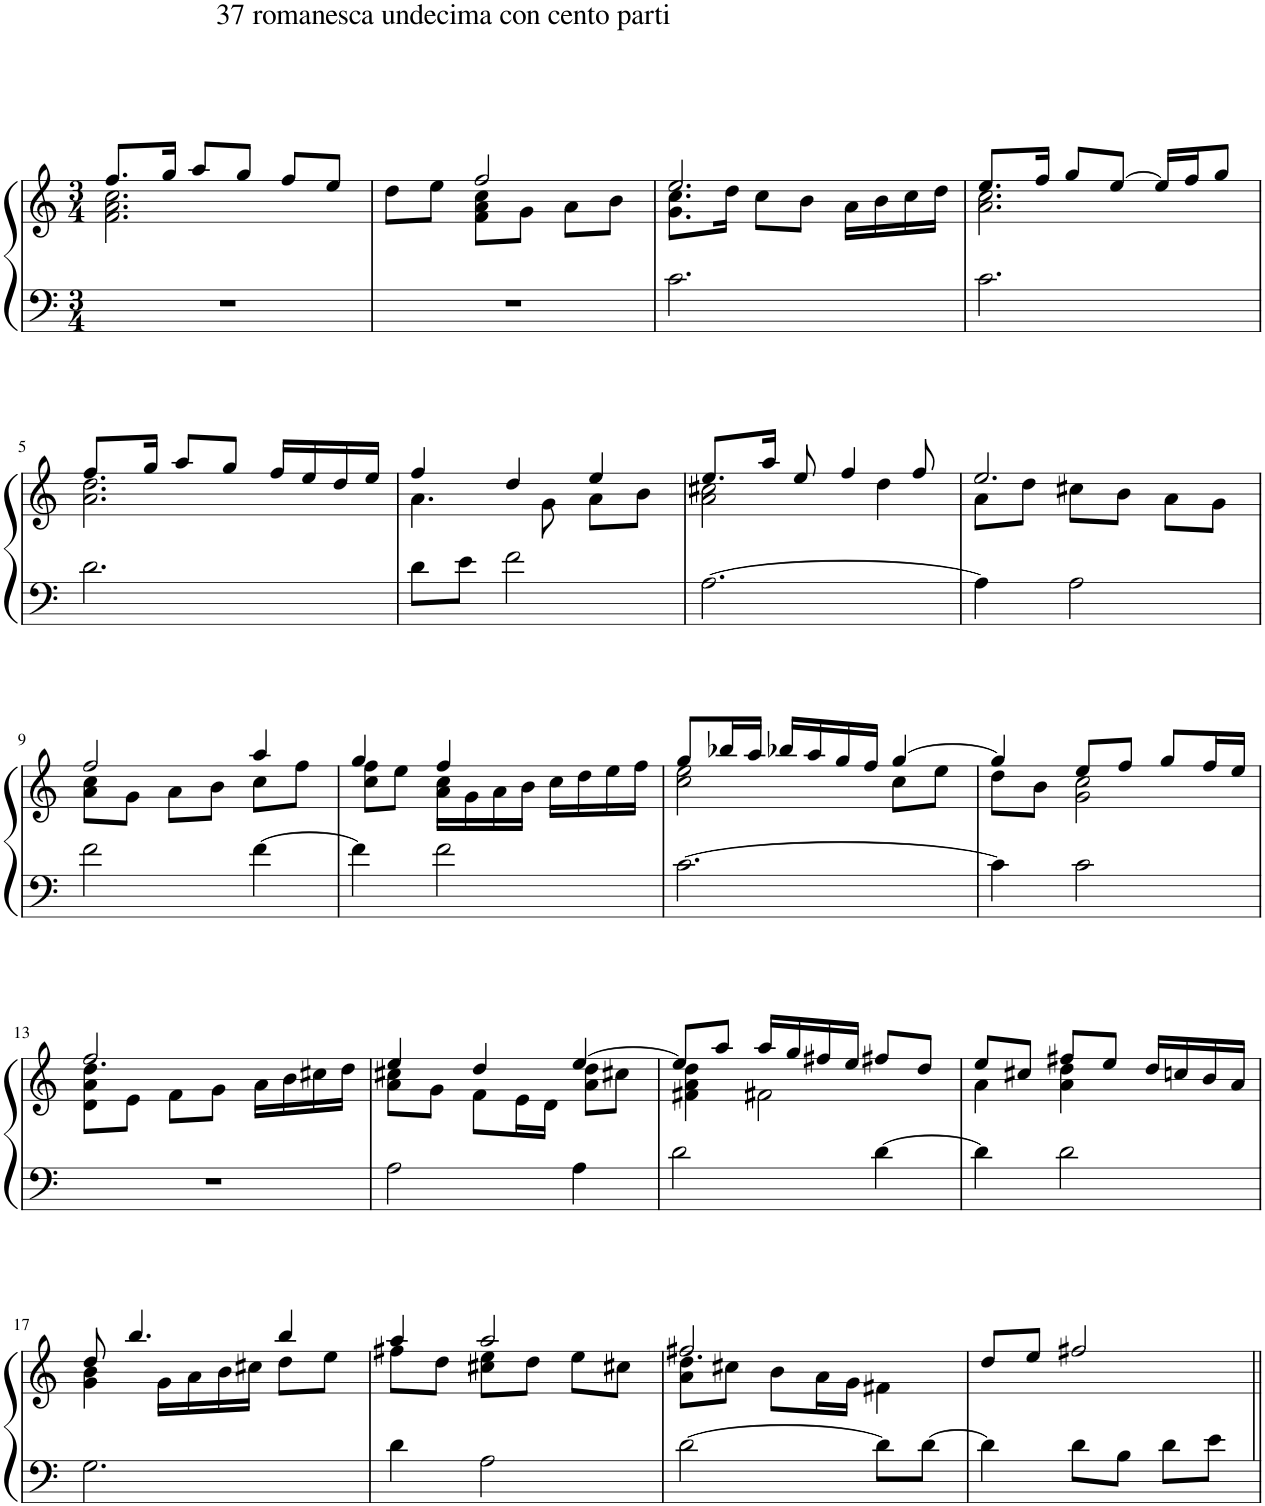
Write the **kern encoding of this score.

**kern	**kern
*part1	*part1
*staff2	*staff1
*I"Piano	*
*I'Pno.	*
*clefF4	*clefG2
*k[]	*k[]
*M3/4	*M3/4
=1	=1
*	*^
2.r	8.ff/L	2.f\ 2.a\ 2.cc\
.	16gg/Jk	.
.	8aa/L	.
.	8gg/J	.
.	8ff/L	.
.	8ee/J	.
=2	=2	=2
2.r	8dd\L	4ryy
.	8ee\J	.
.	2ff/	8f\ 8a\ 8cc\L
.	.	8g\J
.	.	8a\L
.	.	8b\J
=3	=3	=3
2.c\	2.ee/	8.g\ 8.cc\L
.	.	16dd\Jk
.	.	8cc\L
.	.	8b\J
.	.	16a\LL
.	.	16b\
.	.	16cc\
.	.	16dd\JJ
=4	=4	=4
2.c\	8.ee/L	2.a\ 2.cc\
.	16ff/Jk	.
.	8gg/L	.
.	[8ee/J	.
.	16ee/LL]	.
.	16ff/J	.
.	8gg/J	.
!!LO:LB:g=z	!!
=5	=5	=5
2.d\	8.ff/L	2.a\ 2.dd\
.	16gg/Jk	.
.	8aa/L	.
.	8gg/J	.
.	16ff/LL	.
.	16ee/	.
.	16dd/	.
.	16ee/JJ	.
=6	=6	=6
8d\L	4ff/	4.a\
8e\J	.	.
2f\	4dd/	.
.	.	8g\
.	4ee/	8a\L
.	.	8b\J
=7	=7	=7
[2.A\	8.ee/L	2a\ 2cc#X\
.	16aa/Jk	.
.	8ee/	.
.	4ff/	.
.	.	4dd\
.	8ff/	.
=8	=8	=8
4A\]	2.ee/	8a\L
.	.	8dd\J
2A\	.	8cc#X\L
.	.	8b\J
.	.	8a\L
.	.	8g\J
!!LO:LB:g=z	!!
=9	=9	=9
2f\	2ff/	8a\ 8cc\L
.	.	8g\J
.	.	8a\L
.	.	8b\J
[4f\	4aa/	8cc\L
.	.	8ff\J
=10	=10	=10
4f\]	4gg/	8cc\ 8ff\L
.	.	8ee\J
2f\	4ff/	16a\ 16cc\LL
.	.	16g\
.	.	16a\
.	.	16b\JJ
.	16cc\LL	4ryy
.	16dd\	.
.	16ee\	.
.	16ff\JJ	.
=11	=11	=11
[2.c\	8gg/L	2cc\ 2ee\
.	16bb-X/L	.
.	16aa/JJ	.
.	16bb-X/LL	.
.	16aa/	.
.	16gg/	.
.	16ff/JJ	.
.	[4gg/	8cc\L
.	.	8ee\J
=12	=12	=12
4c\]	4gg/]	8dd\L
.	.	8b\J
2c\	8ee/L	2g\ 2cc\
.	8ff/J	.
.	8gg/L	.
.	16ff/L	.
.	16ee/JJ	.
!!LO:LB:g=z	!!
=13	=13	=13
2.r	2.ff/	8d\ 8a\ 8dd\L
.	.	8e\J
.	.	8f\L
.	.	8g\J
.	.	16a\LL
.	.	16b\
.	.	16cc#X\
.	.	16dd\JJ
=14	=14	=14
2A\	4ee/	8a\ 8cc#X\L
.	.	8g\J
.	4dd/	8f\L
.	.	16e\L
.	.	16d\JJ
4A\	[4ee/	8a\ 8dd\L
.	.	8cc#X\J
=15	=15	=15
2d\	8ee/L]	4f#X\ 4a\ 4dd\
.	8aa/J	.
.	16aa/LL	2f#X\
.	16gg/	.
.	16ff#X/	.
.	16ee/JJ	.
[4d\	8ff#X/L	.
.	8dd/J	.
=16	=16	=16
4d\]	8ee/L	4a\
.	8cc#X/J	.
2d\	8ff#X/L	4a\ 4dd\
.	8ee/J	.
.	16dd/LL	4ryy
.	16ccn/	.
.	16b/	.
.	16a/JJ	.
!!LO:LB:g=z	!!
=17	=17	=17
2.G\	8dd/	4g\ 4b\
.	4.bb/	.
.	.	16g\LL
.	.	16a\
.	.	16b\
.	.	16cc#X\JJ
.	4bb/	8dd\L
.	.	8ee\J
=18	=18	=18
4d\	4aa/	8ff#X\L
.	.	8dd\J
2A\	2aa/	8cc#X\ 8ee\L
.	.	8dd\J
.	.	8ee\L
.	.	8cc#X\J
=19	=19	=19
[2d\	2.ff#X/	8a\ 8dd\L
.	.	8cc#X\J
.	.	8b\L
.	.	16a\L
.	.	16g\JJ
8d\L]	.	4f#X\
[8d\J	.	.
*	*v	*v
=20	=20
4d\]	8dd/L
.	8ee/J
8d\L	2ff#X/
8B\J	.
8d\L	.
8e\J	.
=||	=||
*-	*-
